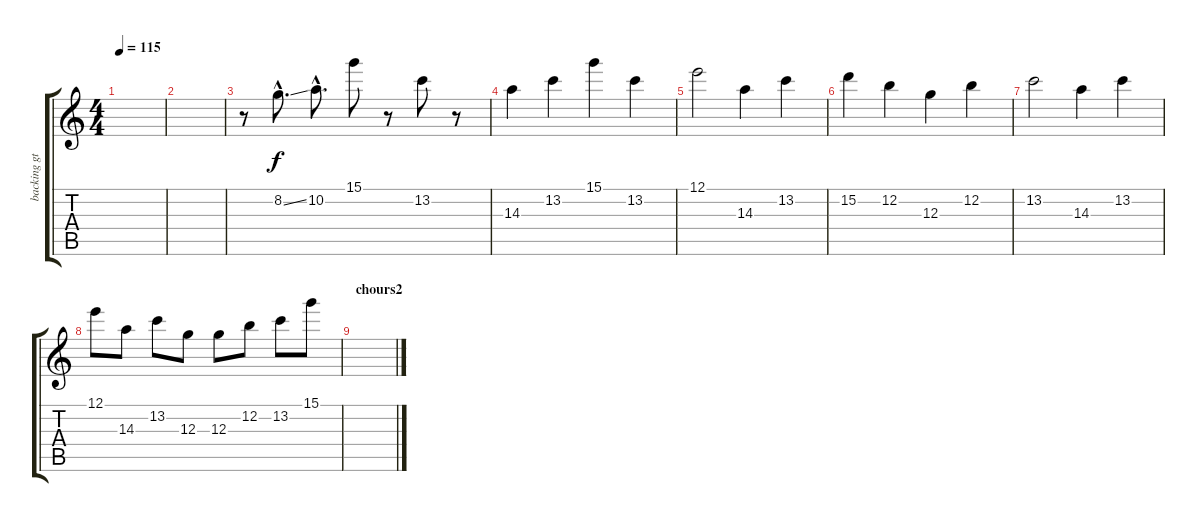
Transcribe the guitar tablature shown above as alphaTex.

\track ("backing gt" "backing gt") {instrument electricguitarclean}
\staff {score tabs}
\tuning (E4 B3 G3 D3 A2 E2) {hide}
\ts (4 4)
\tempo 115
\clef g2
\ks c
|
|
r.8{volume 8} 8.2{ss hac}.8{d} 10.2{hac}.8{d} 15.1.8 r.8 13.2.8 r.8 |
14.3.4 13.2.4 15.1.4 13.2.4 |
12.1.2 14.3.4 13.2.4 |
15.2.4 12.2.4 12.3.4 12.2.4 |
13.2.2 14.3.4 13.2.4 |
12.1.8 14.3.8 13.2.8 12.3.8 12.3.8 12.2.8 13.2.8 15.1.8 |
\section ("" "chours2")
